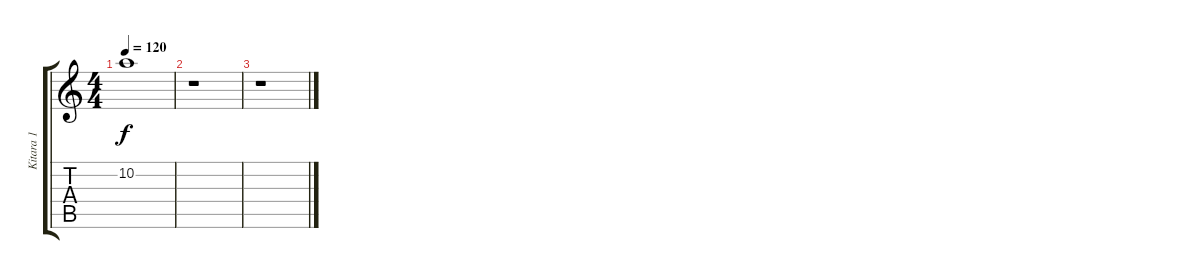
\track ("Kitara 1" "Kitara 1") {instrument distortionguitar}
\staff {score tabs}
\tuning (E4 B3 G3 D3 A2 D2) {hide}
\ts (4 4)
\tempo 120
\clef g2
\ks c
10.2{t}.1{dy f} |
r.1 |
r.1
